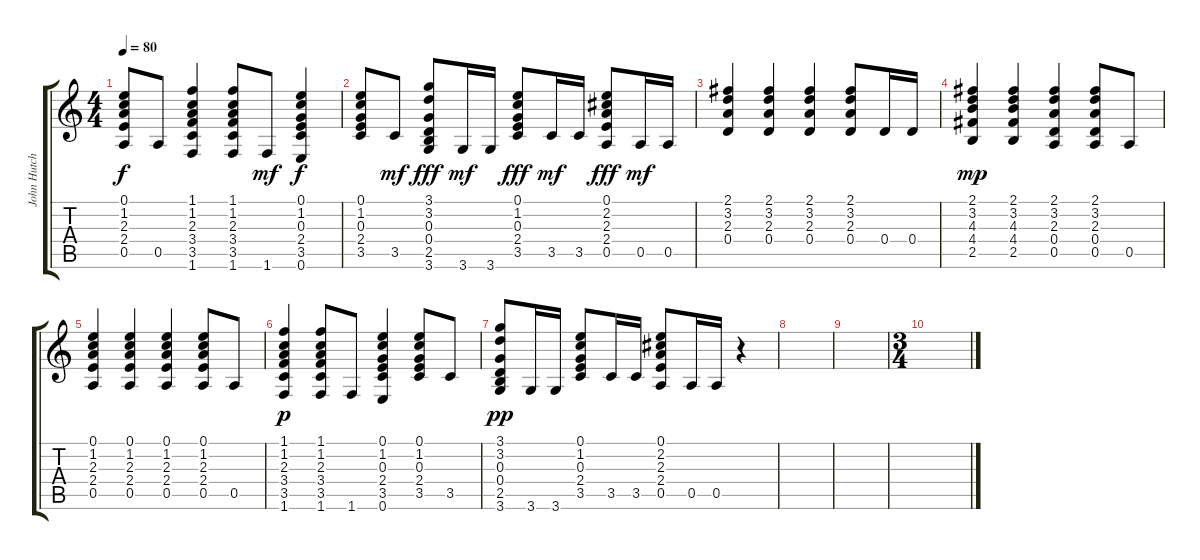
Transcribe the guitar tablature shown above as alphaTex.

\track ("John Hutchison" "John Hutch") {instrument acousticguitarsteel}
\staff {score tabs}
\tuning (E4 B3 G3 D3 A2 E2) {hide}
\ts (4 4)
\tempo 80
\clef g2
\ks c
(0.1 1.2 2.3 2.4 0.5).8{dy f} 0.5.8 (1.1 1.2 2.3 3.4 3.5 1.6).4 (1.1 1.2 2.3 3.4 3.5 1.6).8 1.6.8{dy mf} (0.1 1.2 0.3 2.4 3.5 0.6).4{dy f} |
(0.1 1.2 0.3 2.4 3.5).8 3.5.8{dy mf} (3.1 3.2 0.3 0.4 2.5 3.6).8{dy fff} 3.6.16{dy mf} 3.6.16 (0.1 1.2 0.3 2.4 3.5).8{dy fff} 3.5.16{dy mf} 3.5.16 (0.1 2.2 2.3 2.4 0.5).8{dy fff} 0.5.16{dy mf} 0.5.16 |
(2.1 3.2 2.3 0.4).4 (2.1 3.2 2.3 0.4).4 (2.1 3.2 2.3 0.4).4 (2.1 3.2 2.3 0.4).8 0.4.16 0.4.16 |
(2.1 3.2 4.3 4.4 2.5).4{dy mp} (2.1 3.2 4.3 4.4 2.5).4 (2.1 3.2 2.3 0.4 0.5).4 (2.1 3.2 2.3 0.4 0.5).8 0.5.8 |
(0.1 1.2 2.3 2.4 0.5).4 (0.1 1.2 2.3 2.4 0.5).4 (0.1 1.2 2.3 2.4 0.5).4 (0.1 1.2 2.3 2.4 0.5).8 0.5.8 |
(1.1 1.2 2.3 3.4 3.5 1.6).4{dy p} (1.1 1.2 2.3 3.4 3.5 1.6).8 1.6.8 (0.1 1.2 0.3 2.4 3.5 0.6).4 (0.1 1.2 0.3 2.4 3.5).8 3.5.8 |
(3.1 3.2 0.3 0.4 2.5 3.6).8{dy pp} 3.6.16 3.6.16 (0.1 1.2 0.3 2.4 3.5).8 3.5.16 3.5.16 (0.1 2.2 2.3 2.4 0.5).8 0.5.16 0.5.16 r.4 |
|
|
\ts (3 4)
